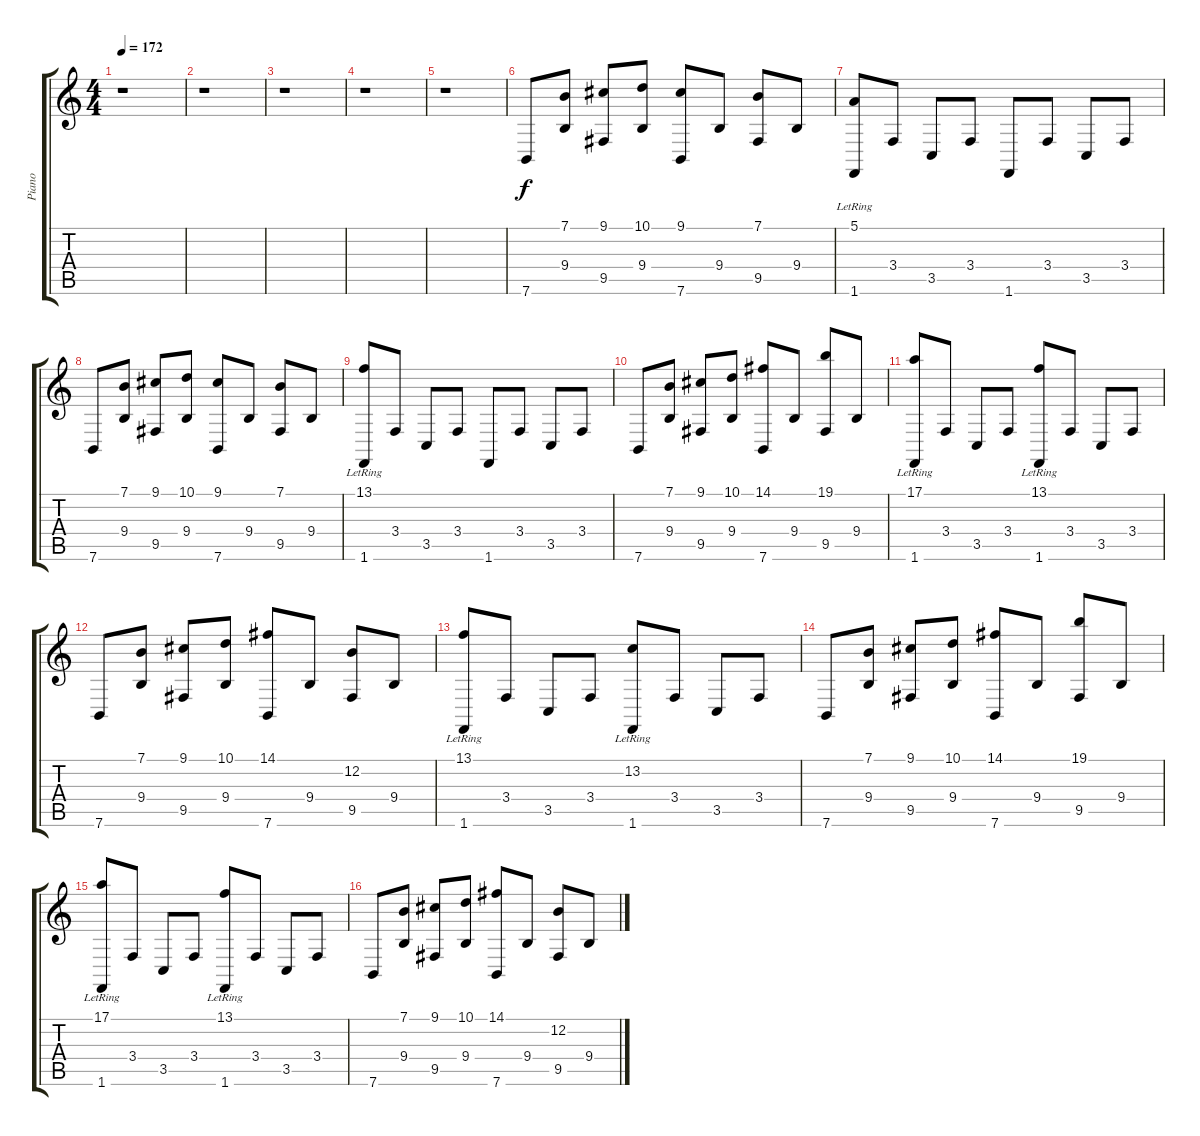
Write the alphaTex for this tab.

\track ("Piano" "Piano") {instrument brightacousticpiano}
\staff {score tabs}
\tuning (E4 B3 G3 D3 A2 E2) {hide}
\ts (4 4)
\tempo 172
\clef g2
\ks c
r.1{dy f instrument brightacousticpiano} |
r.1 |
r.1 |
r.1 |
r.1 |
\section ("" "")
7.6.8 (7.1 9.4).8 (9.1 9.5).8 (10.1 9.4).8 (9.1 7.6).8 9.4.8 (7.1 9.5).8 9.4.8 |
(5.1{lr} 1.6).8 3.4.8 3.5.8 3.4.8 1.6.8 3.4.8 3.5.8 3.4.8 |
7.6.8 (7.1 9.4).8 (9.1 9.5).8 (10.1 9.4).8 (9.1 7.6).8 9.4.8 (7.1 9.5).8 9.4.8 |
(13.1{lr} 1.6).8 3.4.8 3.5.8 3.4.8 1.6.8 3.4.8 3.5.8 3.4.8 |
\section ("" "")
7.6.8 (7.1 9.4).8 (9.1 9.5).8 (10.1 9.4).8 (14.1 7.6).8 9.4.8 (19.1 9.5).8 9.4.8 |
(17.1{lr} 1.6).8 3.4.8 3.5.8 3.4.8 (13.1{lr} 1.6).8 3.4.8 3.5.8 3.4.8 |
7.6.8 (7.1 9.4).8 (9.1 9.5).8 (10.1 9.4).8 (14.1 7.6).8 9.4.8 (12.2 9.5).8 9.4.8 |
(13.1{lr} 1.6).8 3.4.8 3.5.8 3.4.8 (13.2{lr} 1.6).8 3.4.8 3.5.8 3.4.8 |
\section ("" "")
7.6.8 (7.1 9.4).8 (9.1 9.5).8 (10.1 9.4).8 (14.1 7.6).8 9.4.8 (19.1 9.5).8 9.4.8 |
(17.1{lr} 1.6).8 3.4.8 3.5.8 3.4.8 (13.1{lr} 1.6).8 3.4.8 3.5.8 3.4.8 |
7.6.8 (7.1 9.4).8 (9.1 9.5).8 (10.1 9.4).8 (14.1 7.6).8 9.4.8 (12.2 9.5).8 9.4.8
